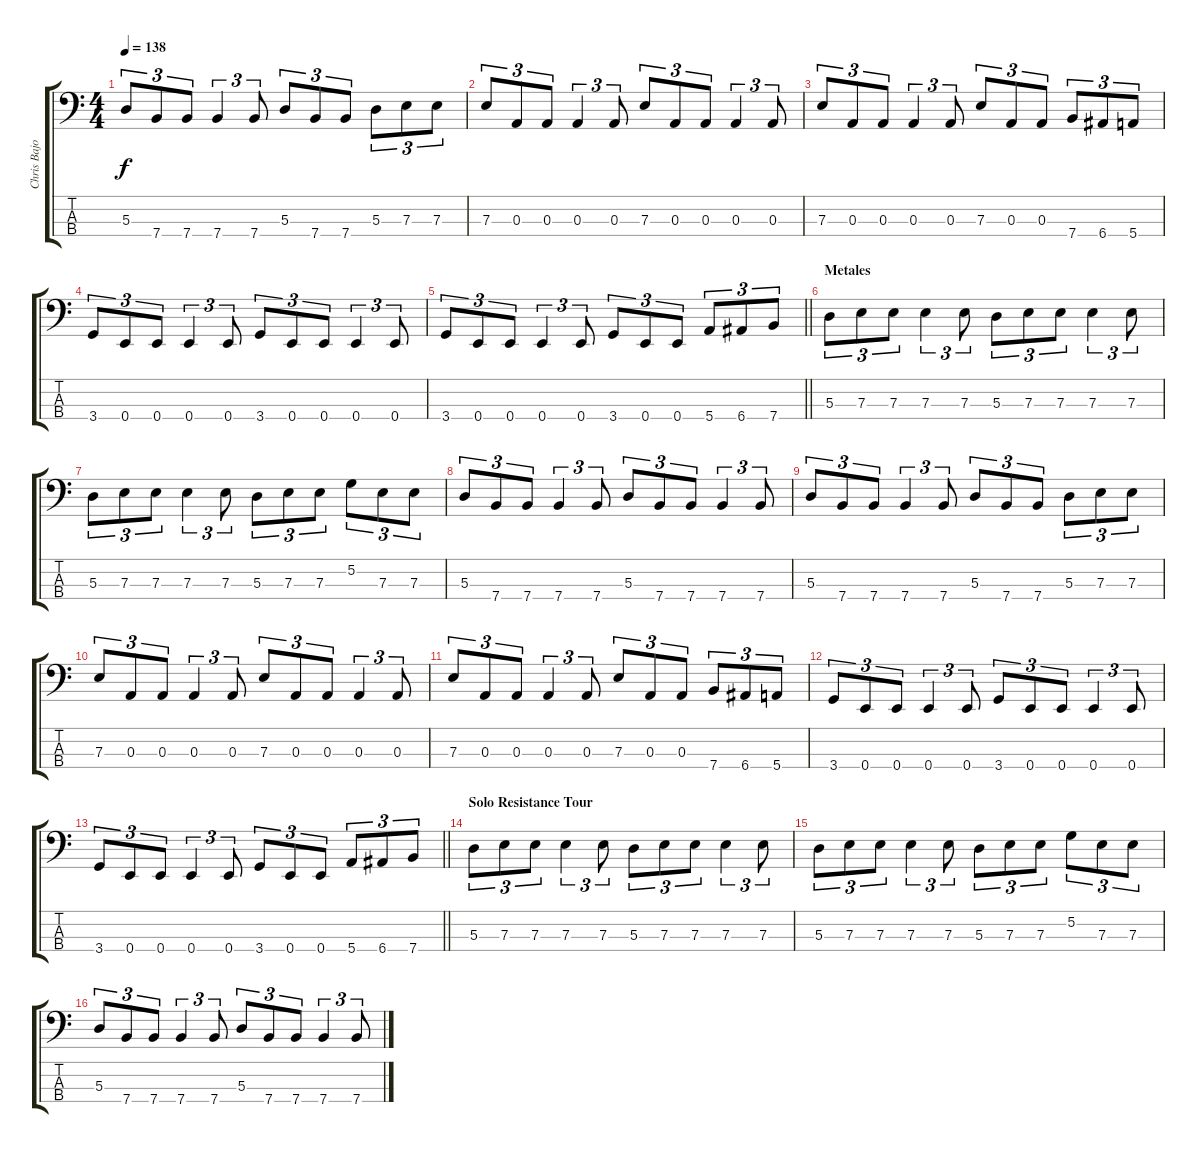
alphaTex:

\track ("Chris Bajo" "Chris Bajo") {instrument electricbasspick}
\staff {score tabs}
\tuning (G2 D2 A1 E1) {hide}
\ts (4 4)
\tempo 138
\clef f4
\ks c
5.3.8{tu (3 2) dy f} 7.4.8{tu (3 2)} 7.4.8{tu (3 2)} 7.4.4{tu (3 2)} 7.4.8{tu (3 2)} 5.3.8{tu (3 2)} 7.4.8{tu (3 2)} 7.4.8{tu (3 2)} 5.3.8{tu (3 2)} 7.3.8{tu (3 2)} 7.3.8{tu (3 2)} |
7.3.8{tu (3 2)} 0.3.8{tu (3 2)} 0.3.8{tu (3 2)} 0.3.4{tu (3 2)} 0.3.8{tu (3 2)} 7.3.8{tu (3 2)} 0.3.8{tu (3 2)} 0.3.8{tu (3 2)} 0.3.4{tu (3 2)} 0.3.8{tu (3 2)} |
7.3.8{tu (3 2)} 0.3.8{tu (3 2)} 0.3.8{tu (3 2)} 0.3.4{tu (3 2)} 0.3.8{tu (3 2)} 7.3.8{tu (3 2)} 0.3.8{tu (3 2)} 0.3.8{tu (3 2)} 7.4.8{tu (3 2)} 6.4.8{tu (3 2)} 5.4.8{tu (3 2)} |
3.4.8{tu (3 2)} 0.4.8{tu (3 2)} 0.4.8{tu (3 2)} 0.4.4{tu (3 2)} 0.4.8{tu (3 2)} 3.4.8{tu (3 2)} 0.4.8{tu (3 2)} 0.4.8{tu (3 2)} 0.4.4{tu (3 2)} 0.4.8{tu (3 2)} |
\barLineRight lightlight
3.4.8{tu (3 2)} 0.4.8{tu (3 2)} 0.4.8{tu (3 2)} 0.4.4{tu (3 2)} 0.4.8{tu (3 2)} 3.4.8{tu (3 2)} 0.4.8{tu (3 2)} 0.4.8{tu (3 2)} 5.4.8{tu (3 2)} 6.4.8{tu (3 2)} 7.4.8{tu (3 2)} |
\section ("" "Metales ")
5.3.8{tu (3 2) volume 16} 7.3.8{tu (3 2)} 7.3.8{tu (3 2)} 7.3.4{tu (3 2)} 7.3.8{tu (3 2)} 5.3.8{tu (3 2)} 7.3.8{tu (3 2)} 7.3.8{tu (3 2)} 7.3.4{tu (3 2)} 7.3.8{tu (3 2)} |
5.3.8{tu (3 2)} 7.3.8{tu (3 2)} 7.3.8{tu (3 2)} 7.3.4{tu (3 2)} 7.3.8{tu (3 2)} 5.3.8{tu (3 2)} 7.3.8{tu (3 2)} 7.3.8{tu (3 2)} 5.2.8{tu (3 2)} 7.3.8{tu (3 2)} 7.3.8{tu (3 2)} |
5.3.8{tu (3 2)} 7.4.8{tu (3 2)} 7.4.8{tu (3 2)} 7.4.4{tu (3 2)} 7.4.8{tu (3 2)} 5.3.8{tu (3 2)} 7.4.8{tu (3 2)} 7.4.8{tu (3 2)} 7.4.4{tu (3 2)} 7.4.8{tu (3 2)} |
5.3.8{tu (3 2)} 7.4.8{tu (3 2)} 7.4.8{tu (3 2)} 7.4.4{tu (3 2)} 7.4.8{tu (3 2)} 5.3.8{tu (3 2)} 7.4.8{tu (3 2)} 7.4.8{tu (3 2)} 5.3.8{tu (3 2)} 7.3.8{tu (3 2)} 7.3.8{tu (3 2)} |
7.3.8{tu (3 2)} 0.3.8{tu (3 2)} 0.3.8{tu (3 2)} 0.3.4{tu (3 2)} 0.3.8{tu (3 2)} 7.3.8{tu (3 2)} 0.3.8{tu (3 2)} 0.3.8{tu (3 2)} 0.3.4{tu (3 2)} 0.3.8{tu (3 2)} |
7.3.8{tu (3 2)} 0.3.8{tu (3 2)} 0.3.8{tu (3 2)} 0.3.4{tu (3 2)} 0.3.8{tu (3 2)} 7.3.8{tu (3 2)} 0.3.8{tu (3 2)} 0.3.8{tu (3 2)} 7.4.8{tu (3 2)} 6.4.8{tu (3 2)} 5.4.8{tu (3 2)} |
3.4.8{tu (3 2)} 0.4.8{tu (3 2)} 0.4.8{tu (3 2)} 0.4.4{tu (3 2)} 0.4.8{tu (3 2)} 3.4.8{tu (3 2)} 0.4.8{tu (3 2)} 0.4.8{tu (3 2)} 0.4.4{tu (3 2)} 0.4.8{tu (3 2)} |
\barLineRight lightlight
3.4.8{tu (3 2)} 0.4.8{tu (3 2)} 0.4.8{tu (3 2)} 0.4.4{tu (3 2)} 0.4.8{tu (3 2)} 3.4.8{tu (3 2)} 0.4.8{tu (3 2)} 0.4.8{tu (3 2)} 5.4.8{tu (3 2)} 6.4.8{tu (3 2)} 7.4.8{tu (3 2)} |
\section ("" "Solo Resistance Tour ")
5.3.8{tu (3 2)} 7.3.8{tu (3 2)} 7.3.8{tu (3 2)} 7.3.4{tu (3 2)} 7.3.8{tu (3 2)} 5.3.8{tu (3 2)} 7.3.8{tu (3 2)} 7.3.8{tu (3 2)} 7.3.4{tu (3 2)} 7.3.8{tu (3 2)} |
5.3.8{tu (3 2)} 7.3.8{tu (3 2)} 7.3.8{tu (3 2)} 7.3.4{tu (3 2)} 7.3.8{tu (3 2)} 5.3.8{tu (3 2)} 7.3.8{tu (3 2)} 7.3.8{tu (3 2)} 5.2.8{tu (3 2)} 7.3.8{tu (3 2)} 7.3.8{tu (3 2)} |
5.3.8{tu (3 2)} 7.4.8{tu (3 2)} 7.4.8{tu (3 2)} 7.4.4{tu (3 2)} 7.4.8{tu (3 2)} 5.3.8{tu (3 2)} 7.4.8{tu (3 2)} 7.4.8{tu (3 2)} 7.4.4{tu (3 2)} 7.4.8{tu (3 2)}
